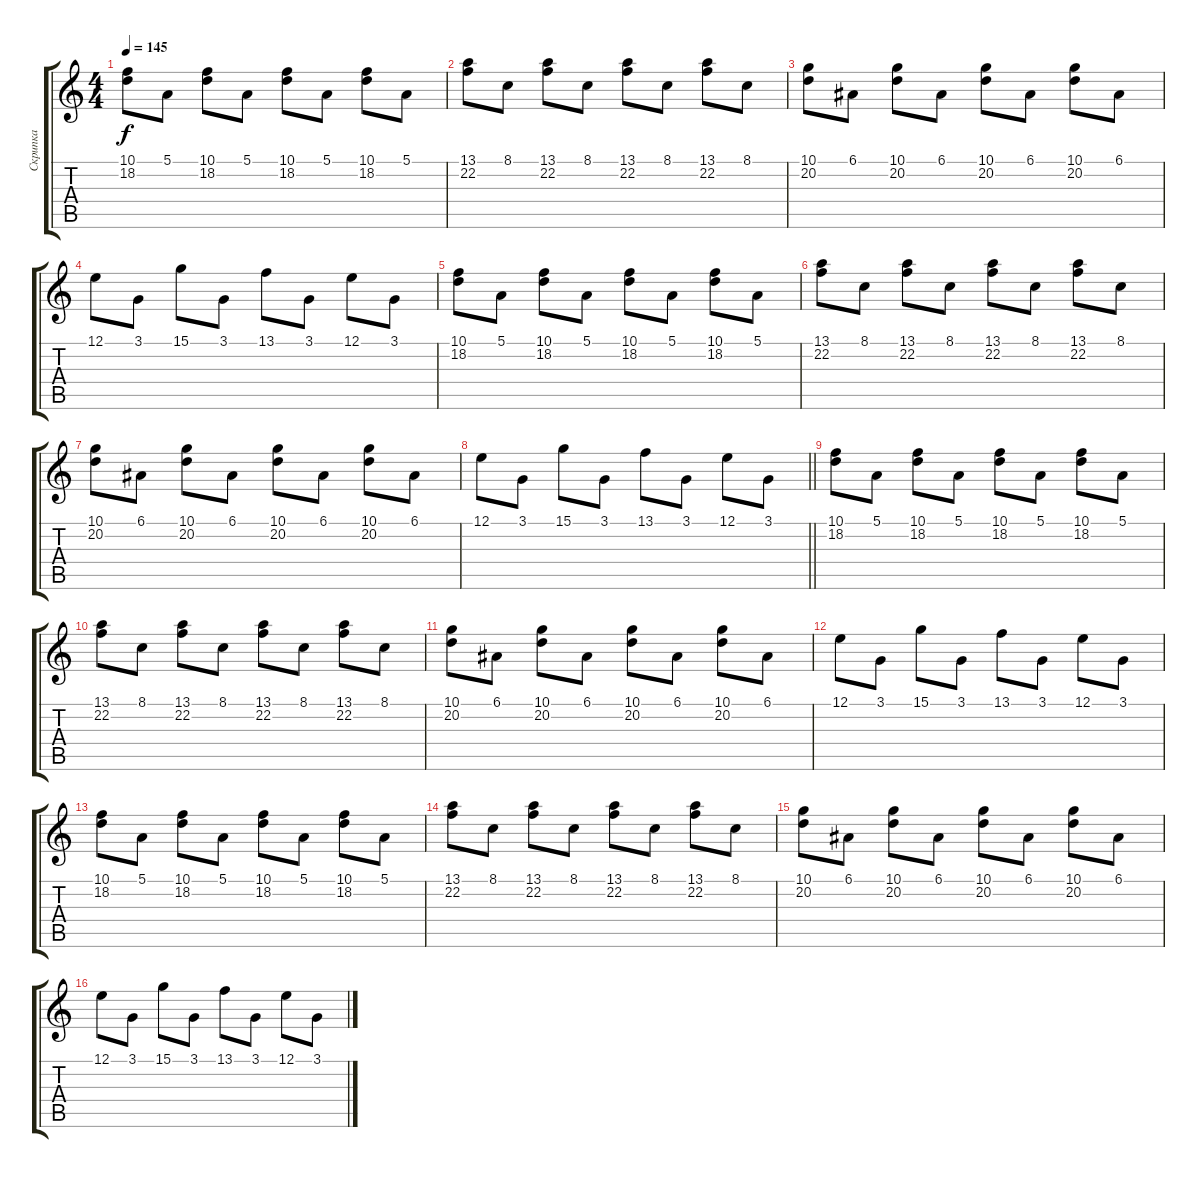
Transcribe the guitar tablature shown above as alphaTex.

\track ("Скрипка" "Скрипка") {instrument stringensemble1}
\staff {score tabs}
\tuning (E4 B3 G3 D3 A2 E2) {hide}
\ts (4 4)
\tempo 145
\clef g2
\ks c
(10.1 18.2).8{dy f} 5.1.8 (10.1 18.2).8 5.1.8 (10.1 18.2).8 5.1.8 (10.1 18.2).8 5.1.8 |
(13.1 22.2).8 8.1.8 (13.1 22.2).8 8.1.8 (13.1 22.2).8 8.1.8 (13.1 22.2).8 8.1.8 |
(10.1 20.2).8 6.1.8 (10.1 20.2).8 6.1.8 (10.1 20.2).8 6.1.8 (10.1 20.2).8 6.1.8 |
12.1.8 3.1.8 15.1.8 3.1.8 13.1.8 3.1.8 12.1.8 3.1.8 |
(10.1 18.2).8 5.1.8 (10.1 18.2).8 5.1.8 (10.1 18.2).8 5.1.8 (10.1 18.2).8 5.1.8 |
(13.1 22.2).8 8.1.8 (13.1 22.2).8 8.1.8 (13.1 22.2).8 8.1.8 (13.1 22.2).8 8.1.8 |
(10.1 20.2).8 6.1.8 (10.1 20.2).8 6.1.8 (10.1 20.2).8 6.1.8 (10.1 20.2).8 6.1.8 |
\barLineRight lightlight
12.1.8 3.1.8 15.1.8 3.1.8 13.1.8 3.1.8 12.1.8 3.1.8 |
(10.1 18.2).8 5.1.8 (10.1 18.2).8 5.1.8 (10.1 18.2).8 5.1.8 (10.1 18.2).8 5.1.8 |
(13.1 22.2).8 8.1.8 (13.1 22.2).8 8.1.8 (13.1 22.2).8 8.1.8 (13.1 22.2).8 8.1.8 |
(10.1 20.2).8 6.1.8 (10.1 20.2).8 6.1.8 (10.1 20.2).8 6.1.8 (10.1 20.2).8 6.1.8 |
12.1.8 3.1.8 15.1.8 3.1.8 13.1.8 3.1.8 12.1.8 3.1.8 |
(10.1 18.2).8 5.1.8 (10.1 18.2).8 5.1.8 (10.1 18.2).8 5.1.8 (10.1 18.2).8 5.1.8 |
(13.1 22.2).8 8.1.8 (13.1 22.2).8 8.1.8 (13.1 22.2).8 8.1.8 (13.1 22.2).8 8.1.8 |
(10.1 20.2).8 6.1.8 (10.1 20.2).8 6.1.8 (10.1 20.2).8 6.1.8 (10.1 20.2).8 6.1.8 |
12.1.8 3.1.8 15.1.8 3.1.8 13.1.8 3.1.8 12.1.8 3.1.8
